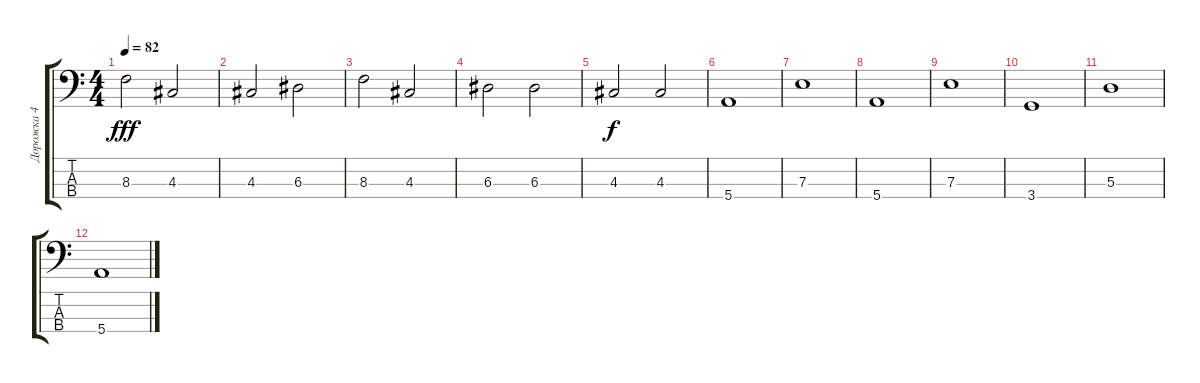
\track ("Дорожка 4" "Дорожка 4") {instrument electricbasspick}
\staff {score tabs}
\tuning (G2 D2 A1 E1) {hide}
\ts (4 4)
\tempo 82
\clef f4
\ks c
8.3.2{dy fff} 4.3.2 |
4.3.2 6.3.2 |
8.3.2 4.3.2 |
6.3.2 6.3.2 |
4.3.2{dy f} 4.3.2 |
5.4.1 |
7.3.1 |
5.4.1 |
7.3.1 |
3.4.1 |
5.3.1 |
5.4.1
